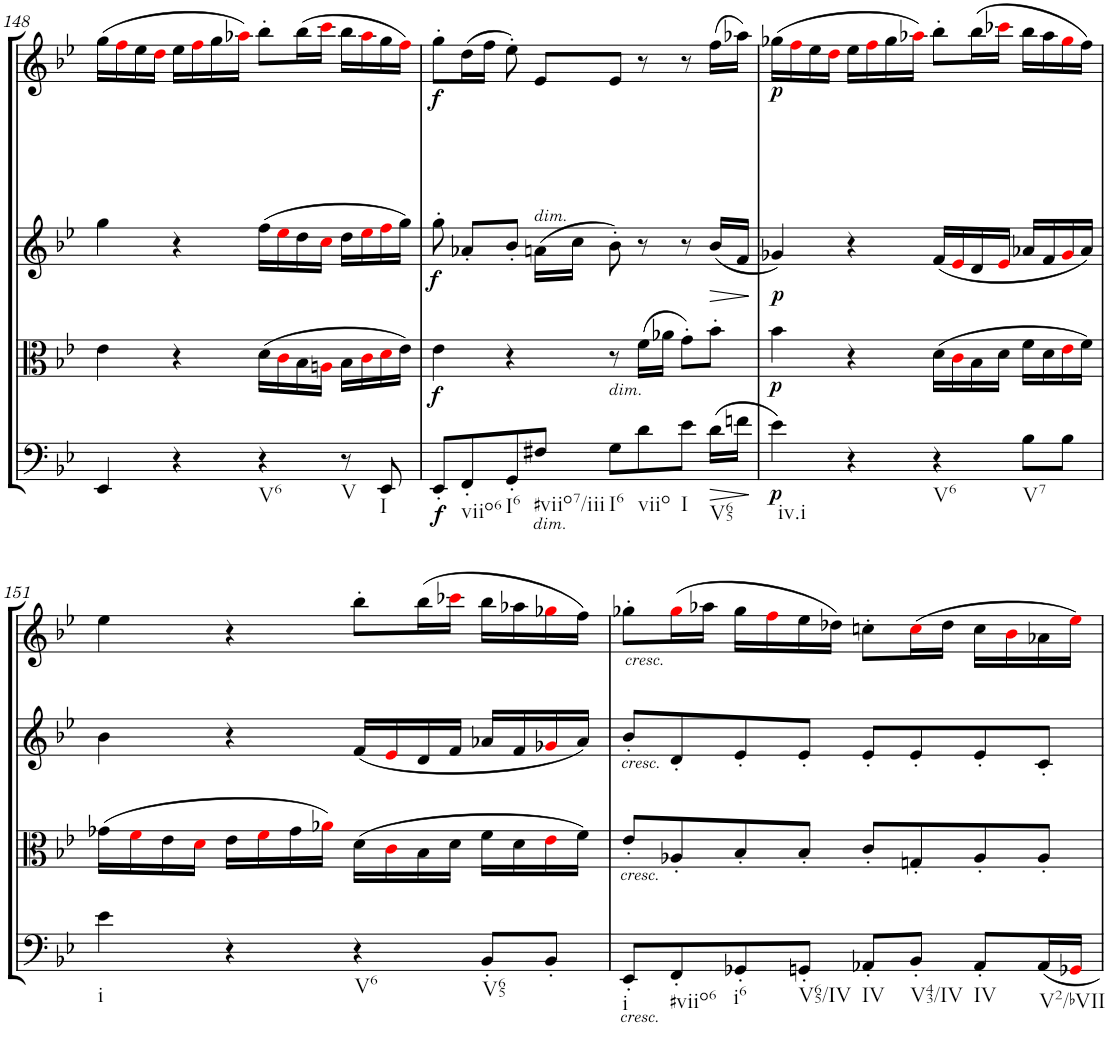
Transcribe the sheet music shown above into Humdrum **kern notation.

**kern	**dynam	**kern	**dynam	**kern	**dynam	**kern	**dynam
*part4	*part4	*part3	*part3	*part2	*part2	*part1	*part1
*staff4	*staff4	*staff3	*staff3	*staff2	*staff2	*staff1	*staff1
*I"Violoncello.	*	*I"Viola.	*	*I"Violino II.	*	*I"Violino I.	*
*I'Vc	*	*I'Vla	*	*I'Vln	*	*I'Vln	*
!!LO:PB:g=z
*clefF4	*	*clefC3	*	*clefG2	*	*clefG2	*
*k[b-e-]	*	*k[b-e-]	*	*k[b-e-]	*	*k[b-e-]	*
*B-:	*	*B-:	*	*B-:	*	*B-:	*
*M4/4	*	*M4/4	*	*M4/4	*	*M4/4	*
*met(c)	*	*met(c)	*	*met(c)	*	*met(c)	*
=148	=148	=148	=148	=148	=148	=148	=148
4EE-/	.	4e-\	.	4gg\	.	(16gg\LL	.
.	.	.	.	.	.	16ffi\	.
.	.	.	.	.	.	16ee-\	.
.	.	.	.	.	.	16ddi\JJ	.
4r	.	4r	.	4r	.	16ee-\LL	.
.	.	.	.	.	.	16ffi\	.
.	.	.	.	.	.	16gg\	.
.	.	.	.	.	.	16aa-Xi\JJ)	.
!LO:TX:b:t=V6	!	!	!	!	!	!	!
4r	.	(16d\LL	.	(16ff\LL	.	8bb-'\L	.
.	.	16ci\	.	16ee-i\	.	.	.
.	.	16B-\	.	16dd\	.	(16bb-\L	.
.	.	16Ani\JJ	.	16cci\JJ	.	16ccci\JJ	.
!LO:TX:b:t=V	!	!	!	!	!	!	!
8r	.	16B-\LL	.	16dd\LL	.	16bb-\LL	.
.	.	16ci\	.	16ee-i\	.	16aa-i\	.
!LO:TX:b:t=I	!	!	!	!	!	!	!
8EE-/	.	16di\	.	16ffi\	.	16gg\	.
.	.	16e-\JJ)	.	16gg\JJ)	.	16ffi\JJ)	.
=149	=149	=149	=149	=149	=149	=149	=149
!	!LO:DY:b	!	!LO:DY:b	!	!LO:DY:b	!	!LO:DY:b
8EE-'/L	f	4e-\	f	8gg'\	f	8gg'\L	f
!LO:TX:b:t=viio6	!	!	!	!	!	!	!
8FF'/	.	.	.	8a-X'/L	.	(16dd\L	.
.	.	.	.	.	.	16ff\JJ	.
!LO:TX:b:t=I6	!	!	!	!	!	!	!
8GG'/	.	4r	.	8b-'/J	.	8ee-'\)	.
!	!	!	!	!	!	!LO:TX:b:i:t=dim.	!
!LO:TX:b:i:t=dim.	!	!	!	!	!	!	!
!LO:TX:b:t=#viio7/iii	!	!	!	!	!	!	!
8F#X/J	.	.	.	(16an\LL	.	8e-/L	.
.	.	.	.	16cc\JJ	.	.	.
!	!	!LO:TX:b:i:t=dim.	!	!	!	!	!
!LO:TX:b:t=I6	!	!	!	!	!	!	!
8G\L	.	8r	.	8b-'\)	.	8e-/J	.
!LO:TX:b:t=viio	!	!	!	!	!	!	!
8d\	.	(16f\LL	.	8r	.	8r	.
.	.	16a-X\JJ	.	.	.	.	.
!LO:TX:b:t=I	!	!	!	!	!	!	!
8e-\J	.	8g'\L)	.	8r	.	8r	.
!LO:TX:b:t=V65	!	!	!	!	!	!	!
!	!LO:HP:b	!	!	!	!LO:HP:b	!	!
(16d\LL	>	8b-'\J	.	(16b-/LL	>	(16ff\LL	.
16fn\JJ	.	.	.	16f/JJ	.	16aa-X\JJ)	.
.	]	.	.	.	]	.	.
=150	=150	=150	=150	=150	=150	=150	=150
!LO:TX:b:t=iv.i	!	!	!	!	!	!	!
!	!LO:DY:b	!	!LO:DY:b	!	!LO:DY:b	!	!LO:DY:b
4e-\)	p	4b-\	p	4g-X/)	p	(16gg-X\LL	p
.	.	.	.	.	.	16ffi\	.
.	.	.	.	.	.	16ee-\	.
.	.	.	.	.	.	16ddi\JJ	.
4r	.	4r	.	4r	.	16ee-\LL	.
.	.	.	.	.	.	16ffi\	.
.	.	.	.	.	.	16gg-\	.
.	.	.	.	.	.	16aa-Xi\JJ)	.
!LO:TX:b:t=V6	!	!	!	!	!	!	!
4r	.	(16d\LL	.	(16f/LL	.	8bb-'\L	.
.	.	16ci\	.	16e-i/	.	.	.
.	.	16B-\	.	16d/	.	(16bb-\L	.
.	.	16d\JJ	.	16e-i/JJ	.	16ccc-Xi\JJ	.
!LO:TX:b:t=V7	!	!	!	!	!	!	!
8B-\L	.	16f\LL	.	16a-X/LL	.	16bb-\LL	.
.	.	16d\	.	16f/	.	16aa-\	.
8B-\J	.	16e-i\	.	16g-i/	.	16gg-i\	.
.	.	16f\JJ)	.	16a-/JJ)	.	16ff\JJ)	.
!!LO:LB:g=z
=151	=151	=151	=151	=151	=151	=151	=151
!LO:TX:b:t=i	!	!	!	!	!	!	!
4e-\	.	(16g-X\LL	.	4b-\	.	4ee-\	.
.	.	16fi\	.	.	.	.	.
.	.	16e-\	.	.	.	.	.
.	.	16di\JJ	.	.	.	.	.
4r	.	16e-\LL	.	4r	.	4r	.
.	.	16fi\	.	.	.	.	.
.	.	16g-\	.	.	.	.	.
.	.	16a-Xi\JJ)	.	.	.	.	.
!LO:TX:b:t=V6	!	!	!	!	!	!	!
4r	.	(16d\LL	.	(16f/LL	.	8bb-'\L	.
.	.	16ci\	.	16e-i/	.	.	.
.	.	16B-\	.	16d/	.	(16bb-\L	.
.	.	16d\JJ	.	16f/JJ	.	16ccc-Xi\JJ	.
!LO:TX:b:t=V65	!	!	!	!	!	!	!
8BB-'/L	.	16f\LL	.	16a-X/LL	.	16bb-\LL	.
.	.	16d\	.	16f/	.	16aa-X\	.
8BB-'/J	.	16e-i\	.	16g-Xi/	.	16gg-Xi\	.
.	.	16f\JJ)	.	16a-/JJ)	.	16ff\JJ)	.
=152	=152	=152	=152	=152	=152	=152	=152
!	!	!	!	!	!	!LO:TX:b:i:t=cresc.	!
!	!	!	!	!LO:TX:b:i:t=cresc.	!	!	!
!	!	!LO:TX:b:i:t=cresc.	!	!	!	!	!
!LO:TX:b:i:t=cresc.	!	!	!	!	!	!	!
!LO:TX:b:t=i	!	!	!	!	!	!	!
8EE-'/L	.	8e-'/L	.	8b-'/L	.	8gg-X'\L	.
!LO:TX:b:t=#viio6	!	!	!	!	!	!	!
8FF'/	.	8A-X'/	.	8d'/	.	(16gg-i\L	.
.	.	.	.	.	.	16aa-X\JJ	.
!LO:TX:b:t=i6	!	!	!	!	!	!	!
8GG-X'/	.	8B-'/	.	8e-'/	.	16gg-\LL	.
.	.	.	.	.	.	16ffi\	.
!LO:TX:b:t=V65/IV	!	!	!	!	!	!	!
8GGn'/J	.	8B-'/J	.	8e-'/J	.	16ee-\	.
.	.	.	.	.	.	16dd-X\JJ)	.
!LO:TX:b:t=IV	!	!	!	!	!	!	!
8AA-X'/L	.	8c'/L	.	8e-'/L	.	8ccn'\L	.
!LO:TX:b:t=V43/IV	!	!	!	!	!	!	!
8BB-'/J	.	8Gn'/	.	8e-'/	.	(16cci\L	.
.	.	.	.	.	.	16dd-\JJ	.
!LO:TX:b:t=IV	!	!	!	!	!	!	!
8AA-'/L	.	8A-'/	.	8e-'/	.	16cc\LL	.
.	.	.	.	.	.	16b-i\	.
16AA-/L	.	8A-'/J	.	8c'/J	.	16a-X\	.
!LO:TX:b:t=V2/bVII	!	!	!	!	!	!	!
16GG-Xi/JJ	.	.	.	.	.	16ee-i\JJ)	.
=	=	=	=	=	=	=	=
*-	*-	*-	*-	*-	*-	*-	*-
